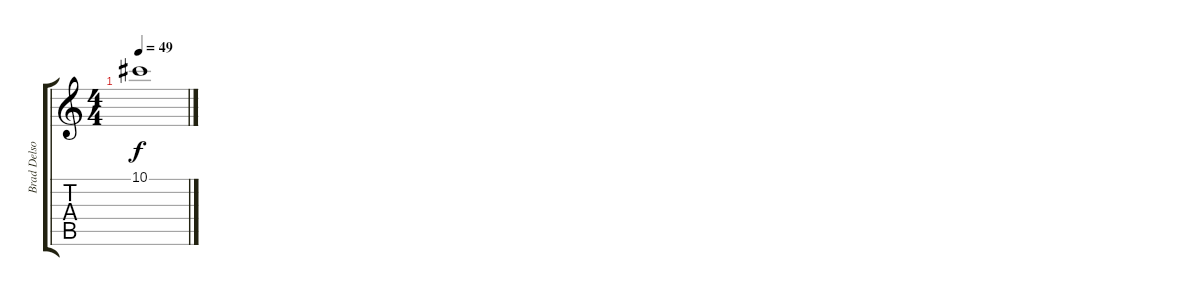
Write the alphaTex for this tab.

\track ("Brad Delson [Gtr.2]" "Brad Delso") {instrument distortionguitar}
\staff {score tabs}
\tuning (Eb4 Bb3 Gb3 Db3 Ab2 Db2) {hide}
\ts (4 4)
\tempo 49
\clef g2
\ks c
10.1{t}.1{dy f}
